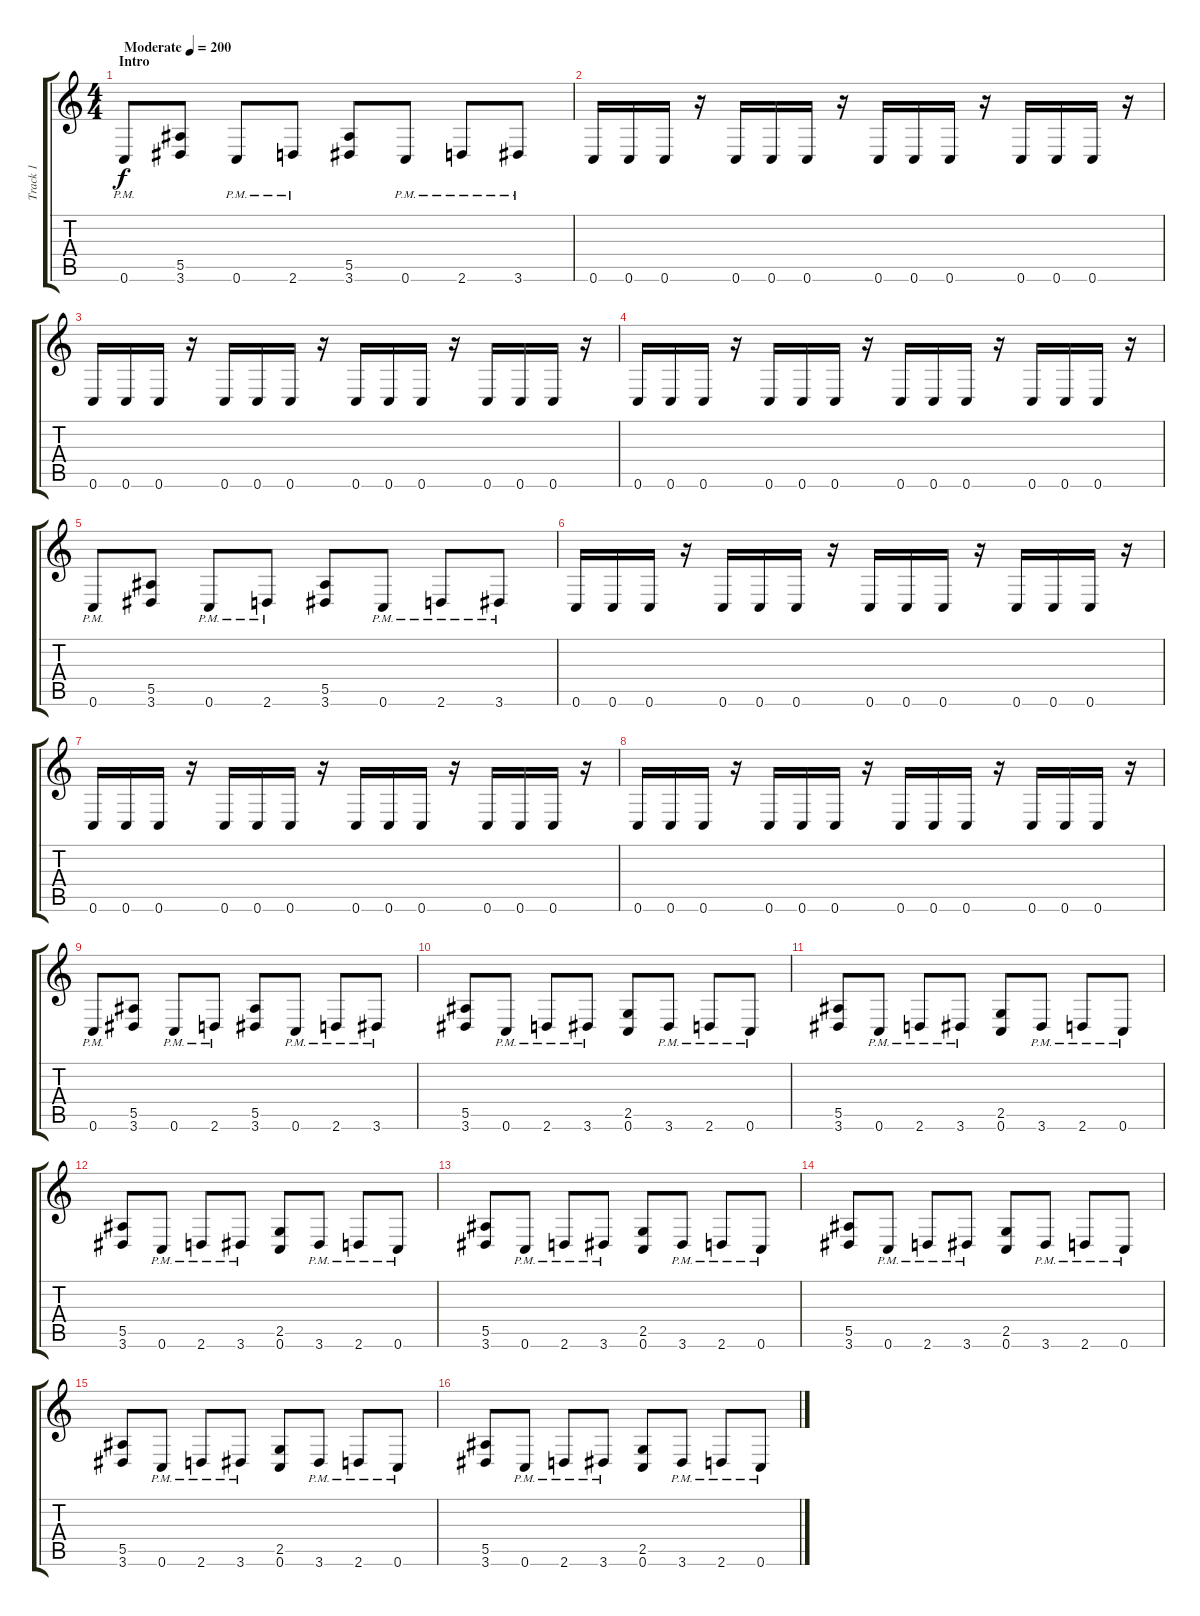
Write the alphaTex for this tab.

\track ("Track 1" "Track 1") {instrument distortionguitar}
\staff {score tabs}
\tuning (C4 G3 Eb3 Bb2 F2 C2) {hide}
\ts (4 4)
\section ("" "Intro")
\tempo (200 "Moderate")
\clef g2
\ks c
0.6{pm}.8{dy f instrument distortionguitar} (5.5 3.6).8 0.6{pm}.8 2.6{pm}.8 (5.5 3.6).8 0.6{pm}.8 2.6{pm}.8 3.6{pm}.8 |
0.6.16 0.6.16 0.6.16 r.16 0.6.16 0.6.16 0.6.16 r.16 0.6.16 0.6.16 0.6.16 r.16 0.6.16 0.6.16 0.6.16 r.16 |
0.6.16 0.6.16 0.6.16 r.16 0.6.16 0.6.16 0.6.16 r.16 0.6.16 0.6.16 0.6.16 r.16 0.6.16 0.6.16 0.6.16 r.16 |
0.6.16 0.6.16 0.6.16 r.16 0.6.16 0.6.16 0.6.16 r.16 0.6.16 0.6.16 0.6.16 r.16 0.6.16 0.6.16 0.6.16 r.16 |
0.6{pm}.8 (5.5 3.6).8 0.6{pm}.8 2.6{pm}.8 (5.5 3.6).8 0.6{pm}.8 2.6{pm}.8 3.6{pm}.8 |
0.6.16 0.6.16 0.6.16 r.16 0.6.16 0.6.16 0.6.16 r.16 0.6.16 0.6.16 0.6.16 r.16 0.6.16 0.6.16 0.6.16 r.16 |
0.6.16 0.6.16 0.6.16 r.16 0.6.16 0.6.16 0.6.16 r.16 0.6.16 0.6.16 0.6.16 r.16 0.6.16 0.6.16 0.6.16 r.16 |
0.6.16 0.6.16 0.6.16 r.16 0.6.16 0.6.16 0.6.16 r.16 0.6.16 0.6.16 0.6.16 r.16 0.6.16 0.6.16 0.6.16 r.16 |
0.6{pm}.8 (5.5 3.6).8 0.6{pm}.8 2.6{pm}.8 (5.5 3.6).8 0.6{pm}.8 2.6{pm}.8 3.6{pm}.8 |
(5.5 3.6).8 0.6{pm}.8 2.6{pm}.8 3.6{pm}.8 (2.5 0.6).8 3.6{pm}.8 2.6{pm}.8 0.6{pm}.8 |
(5.5 3.6).8 0.6{pm}.8 2.6{pm}.8 3.6{pm}.8 (2.5 0.6).8 3.6{pm}.8 2.6{pm}.8 0.6{pm}.8 |
(5.5 3.6).8 0.6{pm}.8 2.6{pm}.8 3.6{pm}.8 (2.5 0.6).8 3.6{pm}.8 2.6{pm}.8 0.6{pm}.8 |
(5.5 3.6).8 0.6{pm}.8 2.6{pm}.8 3.6{pm}.8 (2.5 0.6).8 3.6{pm}.8 2.6{pm}.8 0.6{pm}.8 |
(5.5 3.6).8 0.6{pm}.8 2.6{pm}.8 3.6{pm}.8 (2.5 0.6).8 3.6{pm}.8 2.6{pm}.8 0.6{pm}.8 |
(5.5 3.6).8 0.6{pm}.8 2.6{pm}.8 3.6{pm}.8 (2.5 0.6).8 3.6{pm}.8 2.6{pm}.8 0.6{pm}.8 |
(5.5 3.6).8 0.6{pm}.8 2.6{pm}.8 3.6{pm}.8 (2.5 0.6).8 3.6{pm}.8 2.6{pm}.8 0.6{pm}.8
